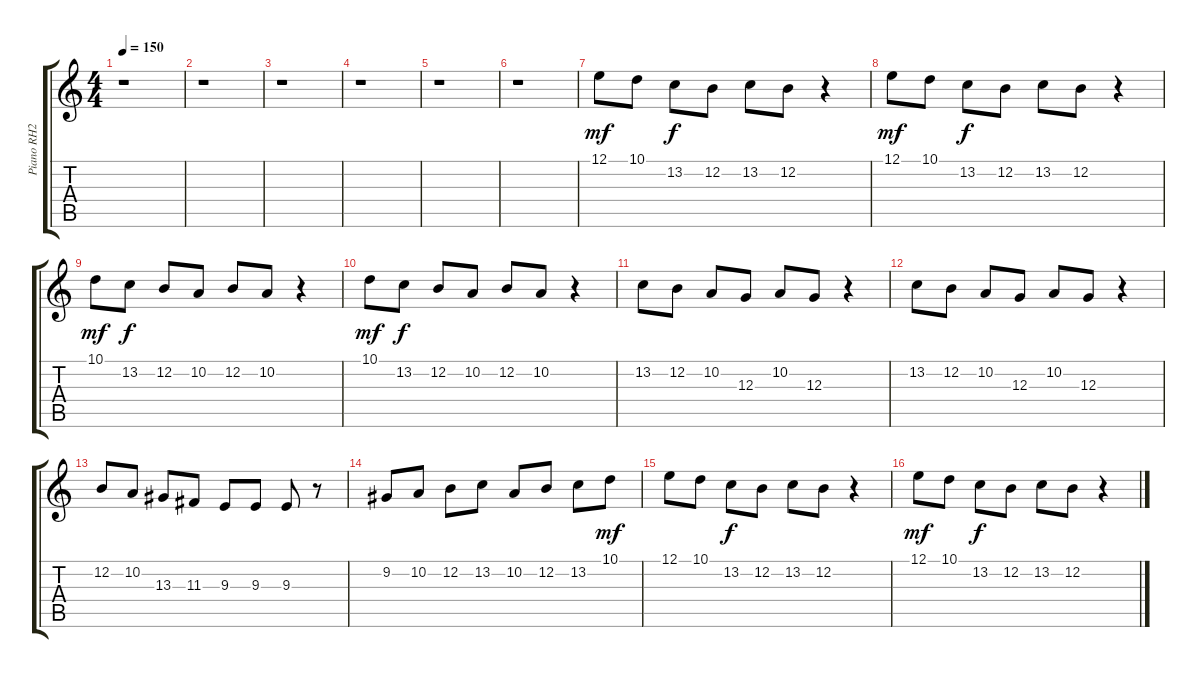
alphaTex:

\track ("Piano RH2" "Piano RH2") {instrument acousticgrandpiano}
\staff {score tabs}
\tuning (E4 B3 G3 D3 A2 E2) {hide}
\ts (4 4)
\tempo 150
\clef g2
\ks c
r.1{dy mf} |
r.1 |
r.1 |
r.1 |
r.1 |
r.1 |
12.1.8{volume 13} 10.1.8 13.2.8{dy f} 12.2.8 13.2.8 12.2.8 r.4 |
12.1.8{dy mf} 10.1.8 13.2.8{dy f} 12.2.8 13.2.8 12.2.8 r.4 |
10.1.8{dy mf} 13.2.8{dy f} 12.2.8 10.2.8 12.2.8 10.2.8 r.4 |
10.1.8{dy mf} 13.2.8{dy f} 12.2.8 10.2.8 12.2.8 10.2.8 r.4 |
13.2.8 12.2.8 10.2.8 12.3.8 10.2.8 12.3.8 r.4 |
13.2.8 12.2.8 10.2.8 12.3.8 10.2.8 12.3.8 r.4 |
12.2.8 10.2.8 13.3.8 11.3.8 9.3.8 9.3.8 9.3.8 r.8 |
9.2.8 10.2.8 12.2.8 13.2.8 10.2.8 12.2.8 13.2.8 10.1.8{dy mf} |
12.1.8 10.1.8 13.2.8{dy f} 12.2.8 13.2.8 12.2.8 r.4 |
12.1.8{dy mf} 10.1.8 13.2.8{dy f} 12.2.8 13.2.8 12.2.8 r.4
